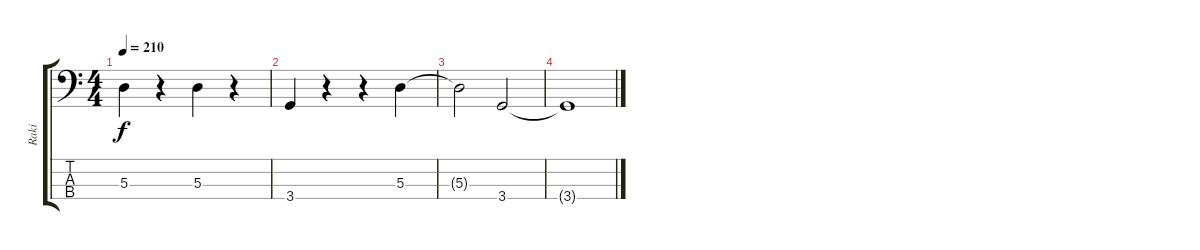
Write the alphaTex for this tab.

\track ("Raki" "Raki") {instrument electricbassfinger}
\staff {score tabs}
\tuning (G2 D2 A1 E1) {hide}
\ts (4 4)
\tempo 210
\clef f4
\ks c
5.3.4{dy f} r.4 5.3.4 r.4 |
3.4.4 r.4 r.4 5.3.4 |
5.3{t}.2 3.4.2 |
3.4{t}.1
